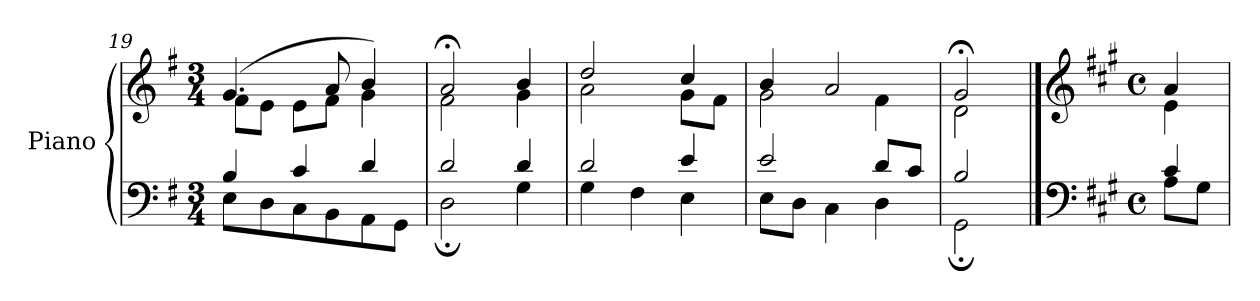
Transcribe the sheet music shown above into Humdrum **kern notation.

**kern	**kern
*part1	*part1
*staff2	*staff1
*I"Piano	*
*I'Pno	*
*clefF4	*clefG2
*k[f#]	*k[f#]
*M3/4	*M3/4
=19	=19
*^	*^
4B/	8E\L	(>4.g/	8f#\L
.	8D\	.	8e\J
4c/	8C\	.	8e\L
.	8BB\	8a/	8f#\J
4d/	8AA\	4b/)	4g\
.	8GG\J	.	.
=20	=20	=20	=20
2d/	2D;\	2a;</	2f#\
4d/	4G\	4b/	4g\
=21	=21	=21	=21
2d/	4G\	2dd/	2a\
.	4F#\	.	.
4e/	4E\	4cc/	8g\L
.	.	.	8f#\J
=22	=22	=22	=22
2e/	8E\L	4b/	2g\
.	8D\J	.	.
.	4C\	2a/	.
8d/L	4D\	.	4f#\
8c/J	.	.	.
=23	=23	=23	=23
2B/	2GG;\	2g;</	2d\
==1	==1	==1	==1
*clefF4	*	*clefG2	*
*k[f#c#g#]	*	*k[f#c#g#]	*
*M4/4	*	*M4/4	*
*met(c)	*	*met(c)	*
4c#/	8A\L	4a/	4e\
.	8G#\J	.	.
*v	*v	*	*
*	*v	*v
=	=
*-	*-
